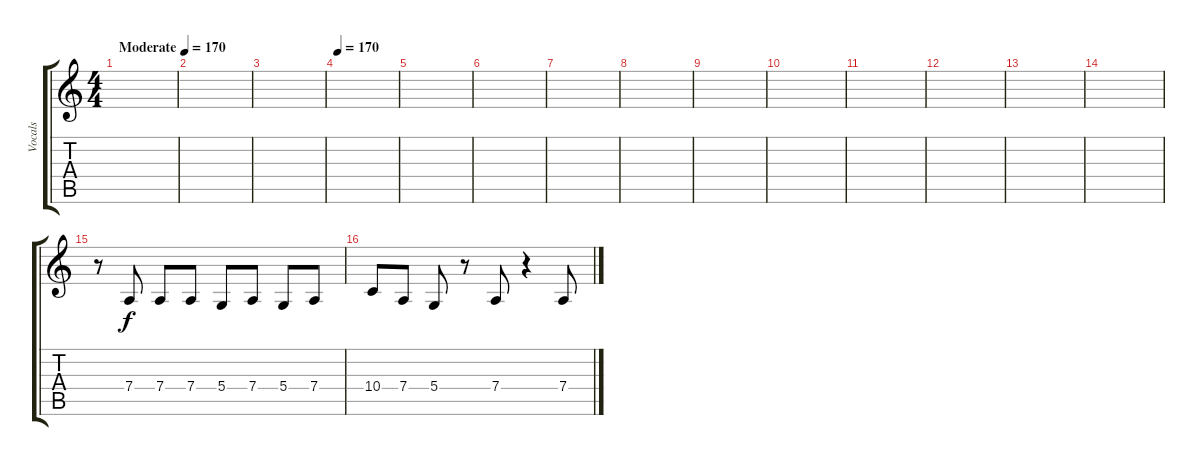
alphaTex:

\track ("Vocals" "Vocals") {instrument brightacousticpiano}
\staff {score tabs}
\tuning (E4 B3 G3 D3 A2 E2) {hide}
\ts (4 4)
\tempo (170 "Moderate")
\tempo 140
\tempo (170 "Moderate")
\clef g2
\ks c
|
|
|
\tempo 170
|
|
|
|
|
|
|
|
|
|
|
r.8 7.4.8 7.4.8 7.4.8 5.4.8 7.4.8 5.4.8 7.4.8 |
10.4.8 7.4.8 5.4.8 r.8 7.4.8 r.4 7.4.8
